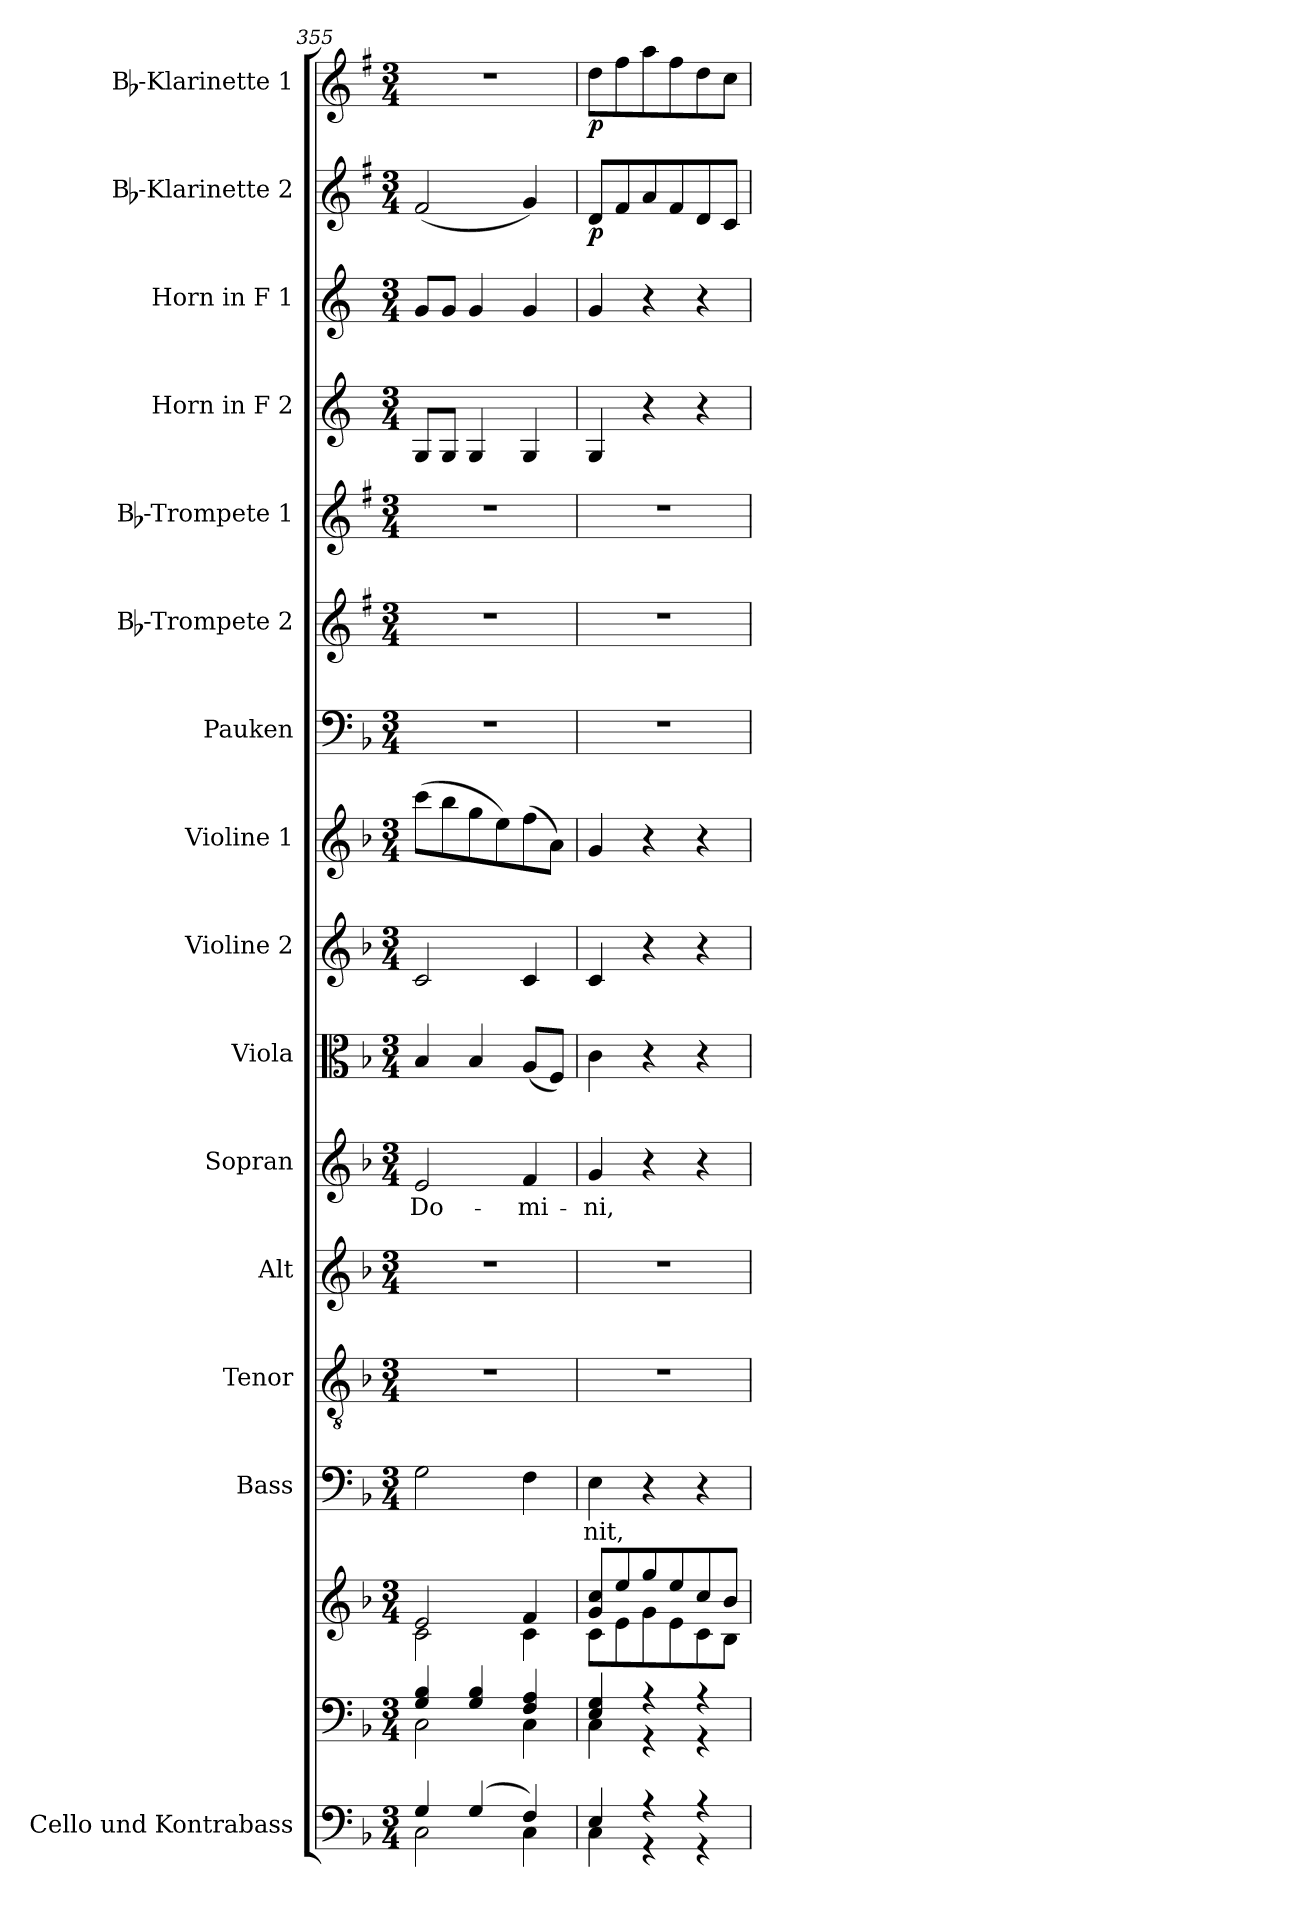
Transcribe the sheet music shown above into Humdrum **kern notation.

**kern	**kern	**kern	**kern	**text	**kern	**kern	**kern	**text	**kern	**kern	**kern	**kern	**kern	**kern	**kern	**kern	**kern	**dynam	**kern	**dynam
*part16	*part15	*part15	*part14	*part14	*part13	*part12	*part11	*part11	*part10	*part9	*part8	*part7	*part6	*part5	*part4	*part3	*part2	*part2	*part1	*part1
*staff17	*staff16	*staff15	*staff14	*staff14	*staff13	*staff12	*staff11	*staff11	*staff10	*staff9	*staff8	*staff7	*staff6	*staff5	*staff4	*staff3	*staff2	*staff2	*staff1	*staff1
*I"Cello und Kontrabass	*	*	*I"Bass	*	*I"Tenor	*I"Alt	*I"Sopran	*	*I"Viola	*I"Violine 2	*I"Violine 1	*I"Pauken	*I"Bb-Trompete 2	*I"Bb-Trompete 1	*I"Horn in F 2	*I"Horn in F 1	*I"Bb-Klarinette 2	*	*I"Bb-Klarinette 1	*
*I'Kb.	*	*	*I'B.	*	*I'T.	*I'A.	*I'S.	*	*I'Vla.	*I'Vl. 2	*I'Vl. 1	*I'Pk.	*I'Bb Trp. 2	*I'Bb Trp. 1	*	*	*I'Bb Kl. 2	*	*I'Bb Kl. 1	*
*clefF4	*clefF4	*clefG2	*clefF4	*	*clefGv2	*clefG2	*clefG2	*	*clefC3	*clefG2	*clefG2	*clefF4	*clefG2	*clefG2	*clefG2	*clefG2	*clefG2	*	*clefG2	*
*ITrd7c12	*	*	*	*	*	*	*	*	*	*	*	*	*ITrd1c2	*ITrd1c2	*ITrd4c7	*ITrd4c7	*ITrd1c2	*	*ITrd1c2	*
*k[b-]	*k[b-]	*k[b-]	*k[b-]	*	*k[b-]	*k[b-]	*k[b-]	*	*k[b-]	*k[b-]	*k[b-]	*k[b-]	*k[b-]	*k[b-]	*k[b-]	*k[b-]	*k[b-]	*	*k[b-]	*
*F:	*F:	*F:	*F:	*	*F:	*F:	*F:	*	*F:	*F:	*F:	*F:	*F:	*F:	*F:	*F:	*F:	*	*F:	*
*M3/4	*M3/4	*M3/4	*M3/4	*	*M3/4	*M3/4	*M3/4	*	*M3/4	*M3/4	*M3/4	*M3/4	*M3/4	*M3/4	*M3/4	*M3/4	*M3/4	*	*M3/4	*
=355	=355	=355	=355	=355	=355	=355	=355	=355	=355	=355	=355	=355	=355	=355	=355	=355	=355	=355	=355	=355
*^	*^	*^	*	*	*	*	*	*	*	*	*	*	*	*	*	*	*	*	*	*
!	!	!	!	!	!	!	!	!	!	!	!LO:LY:b	!	!	!	!	!	!	!	!	!	!	!	!
4GG/	2CC\	4G/ 4B-/	2C\	2e/	2c\	2G\	.	2.r	2.r	2e/	Do-	4B-/	2c/	(>8ccc\L	2.r	2.r	2.r	8C/L	8c/L	(<2e/	.	2.r	.
.	.	.	.	.	.	.	.	.	.	.	.	.	.	8bb-\	.	.	.	8C/J	8c/J	.	.	.	.
(4GG/	.	4G/ 4B-/	.	.	.	.	.	.	.	.	.	4B-/	.	8gg\	.	.	.	4C/	4c/	.	.	.	.
.	.	.	.	.	.	.	.	.	.	.	.	.	.	8ee\)	.	.	.	.	.	.	.	.	.
!	!	!	!	!	!	!	!	!	!	!	!LO:LY:b	!	!	!	!	!	!	!	!	!	!	!	!
4FF/)	4CC\	4F/ 4A/	4C\	4f/	4c\	4F\	.	.	.	4f/	-mi-	(<8A/L	4c/	(>8ff\	.	.	.	4C/	4c/	4f/)	.	.	.
.	.	.	.	.	.	.	.	.	.	.	.	8F/J)	.	8a\J)	.	.	.	.	.	.	.	.	.
=356	=356	=356	=356	=356	=356	=356	=356	=356	=356	=356	=356	=356	=356	=356	=356	=356	=356	=356	=356	=356	=356	=356	=356
!	!	!	!	!	!	!	!LO:LY:b	!	!	!	!LO:LY:b	!	!	!	!	!	!	!	!	!	!LO:DY:b	!	!LO:DY:b
4EE/	4CC\	4E/ 4G/	4C\	8g/ 8cc/L	8c\L	4E\	-nit,	2.r	2.r	4g/	-ni,	4c\	4c/	4g/	2.r	2.r	2.r	4C/	4c/	8c/L	p	8cc\L	p
.	.	.	.	8ee/	8e\	.	.	.	.	.	.	.	.	.	.	.	.	.	.	8e/	.	8ee\	.
4r	4r	4r	4r	8gg/	8g\	4r	.	.	.	4r	.	4r	4r	4r	.	.	.	4r	4r	8g/	.	8gg\	.
.	.	.	.	8ee/	8e\	.	.	.	.	.	.	.	.	.	.	.	.	.	.	8e/	.	8ee\	.
4r	4r	4r	4r	8cc/	8c\	4r	.	.	.	4r	.	4r	4r	4r	.	.	.	4r	4r	8c/	.	8cc\	.
.	.	.	.	8b-/J	8B-\J	.	.	.	.	.	.	.	.	.	.	.	.	.	.	8B-/J	.	8b-\J	.
*v	*v	*	*	*	*	*	*	*	*	*	*	*	*	*	*	*	*	*	*	*	*	*	*
*	*v	*v	*	*	*	*	*	*	*	*	*	*	*	*	*	*	*	*	*	*	*	*
*	*	*v	*v	*	*	*	*	*	*	*	*	*	*	*	*	*	*	*	*	*	*
=	=	=	=	=	=	=	=	=	=	=	=	=	=	=	=	=	=	=	=	=
*-	*-	*-	*-	*-	*-	*-	*-	*-	*-	*-	*-	*-	*-	*-	*-	*-	*-	*-	*-	*-
